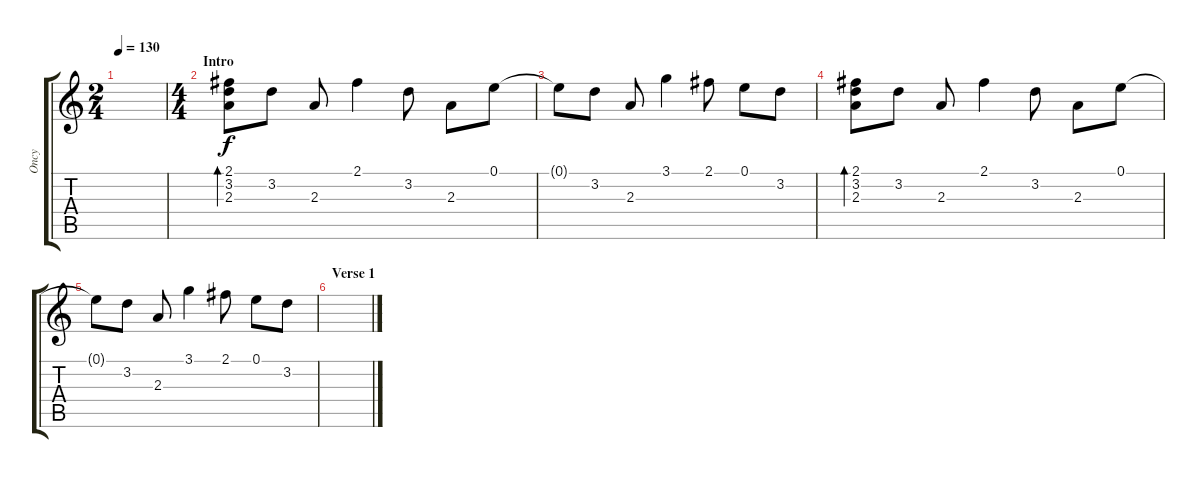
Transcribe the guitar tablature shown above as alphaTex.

\track ("Oncy" "Oncy") {instrument distortionguitar}
\staff {score tabs}
\tuning (E4 B3 G3 D3 A2 E2) {hide}
\ts (2 4)
\tempo 130
\clef g2
\ks c
|
\ts (4 4)
\section ("" "Intro")
(2.1 3.2 2.3).8{bd 480 volume 16 instrument electricguitarclean} 3.2.8 2.3.8 2.1.4 3.2.8 2.3.8 0.1.8 |
0.1{t}.8 3.2.8 2.3.8 3.1.4 2.1.8 0.1.8 3.2.8 |
(2.1 3.2 2.3).8{bd 480} 3.2.8 2.3.8 2.1.4 3.2.8 2.3.8 0.1.8 |
0.1{t}.8 3.2.8 2.3.8 3.1.4 2.1.8 0.1.8 3.2.8 |
\section ("" "Verse 1")
